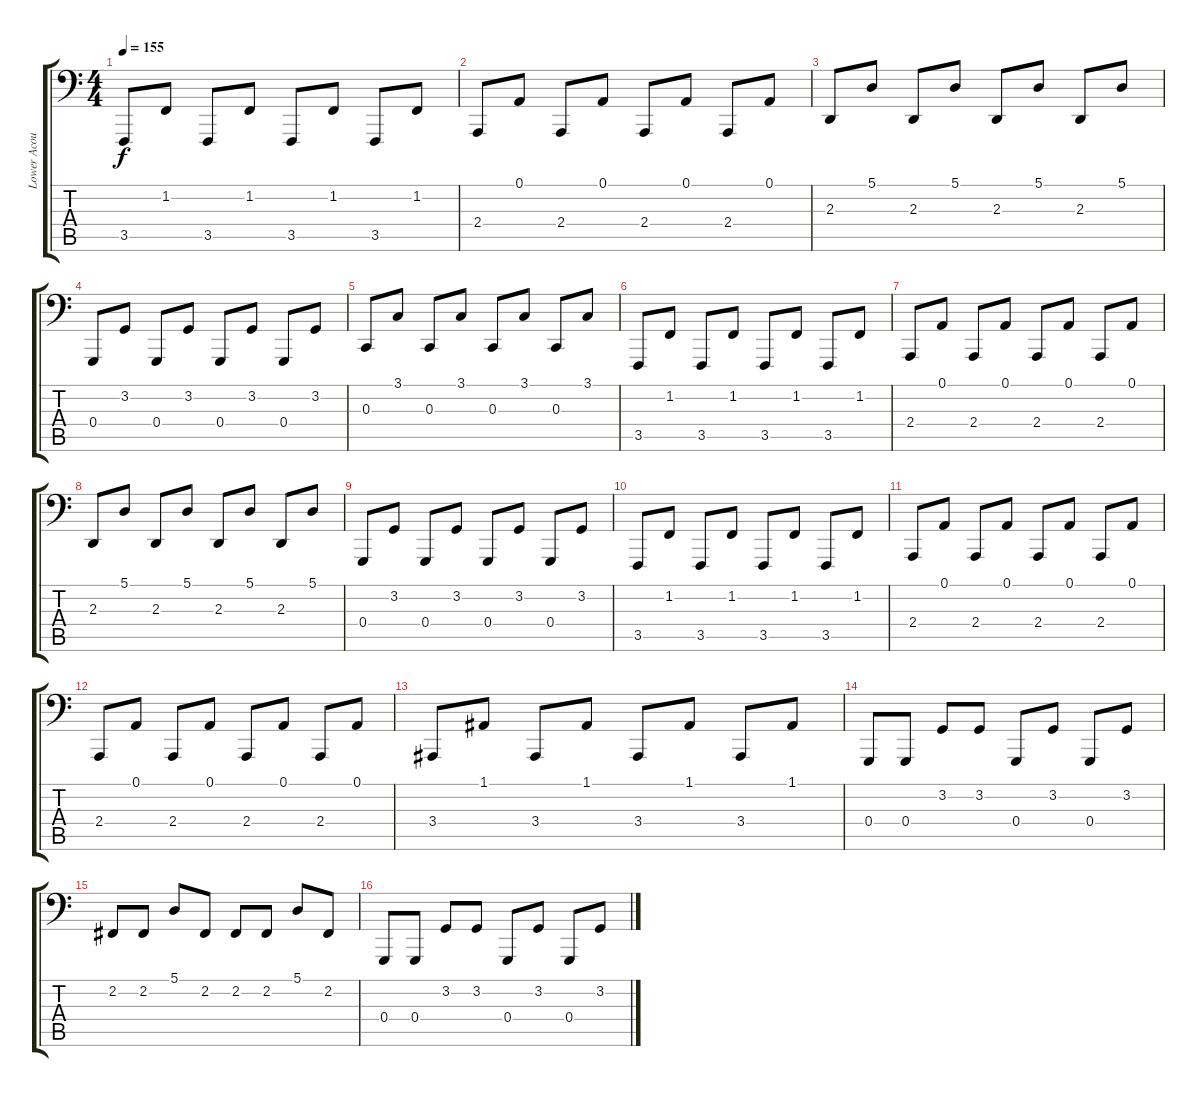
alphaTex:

\track ("Lower Acoustic Piano" "Lower Acou") {instrument brightacousticpiano}
\staff {score tabs}
\tuning (A2 E2 C2 G1 D1 A0) {hide}
\ts (4 4)
\tempo 155
\clef f4
\ks c
3.5.8{dy f} 1.2.8 3.5.8 1.2.8 3.5.8 1.2.8 3.5.8 1.2.8 |
2.4.8 0.1.8 2.4.8 0.1.8 2.4.8 0.1.8 2.4.8 0.1.8 |
2.3.8 5.1.8 2.3.8 5.1.8 2.3.8 5.1.8 2.3.8 5.1.8 |
0.4.8 3.2.8 0.4.8 3.2.8 0.4.8 3.2.8 0.4.8 3.2.8 |
0.3.8 3.1.8 0.3.8 3.1.8 0.3.8 3.1.8 0.3.8 3.1.8 |
3.5.8 1.2.8 3.5.8 1.2.8 3.5.8 1.2.8 3.5.8 1.2.8 |
2.4.8 0.1.8 2.4.8 0.1.8 2.4.8 0.1.8 2.4.8 0.1.8 |
2.3.8 5.1.8 2.3.8 5.1.8 2.3.8 5.1.8 2.3.8 5.1.8 |
0.4.8 3.2.8 0.4.8 3.2.8 0.4.8 3.2.8 0.4.8 3.2.8 |
3.5.8 1.2.8 3.5.8 1.2.8 3.5.8 1.2.8 3.5.8 1.2.8 |
2.4.8 0.1.8 2.4.8 0.1.8 2.4.8 0.1.8 2.4.8 0.1.8 |
2.4.8 0.1.8 2.4.8 0.1.8 2.4.8 0.1.8 2.4.8 0.1.8 |
3.4.8 1.1.8 3.4.8 1.1.8 3.4.8 1.1.8 3.4.8 1.1.8 |
0.4.8 0.4.8 3.2.8 3.2.8 0.4.8 3.2.8 0.4.8 3.2.8 |
2.2.8 2.2.8 5.1.8 2.2.8 2.2.8 2.2.8 5.1.8 2.2.8 |
0.4.8 0.4.8 3.2.8 3.2.8 0.4.8 3.2.8 0.4.8 3.2.8
